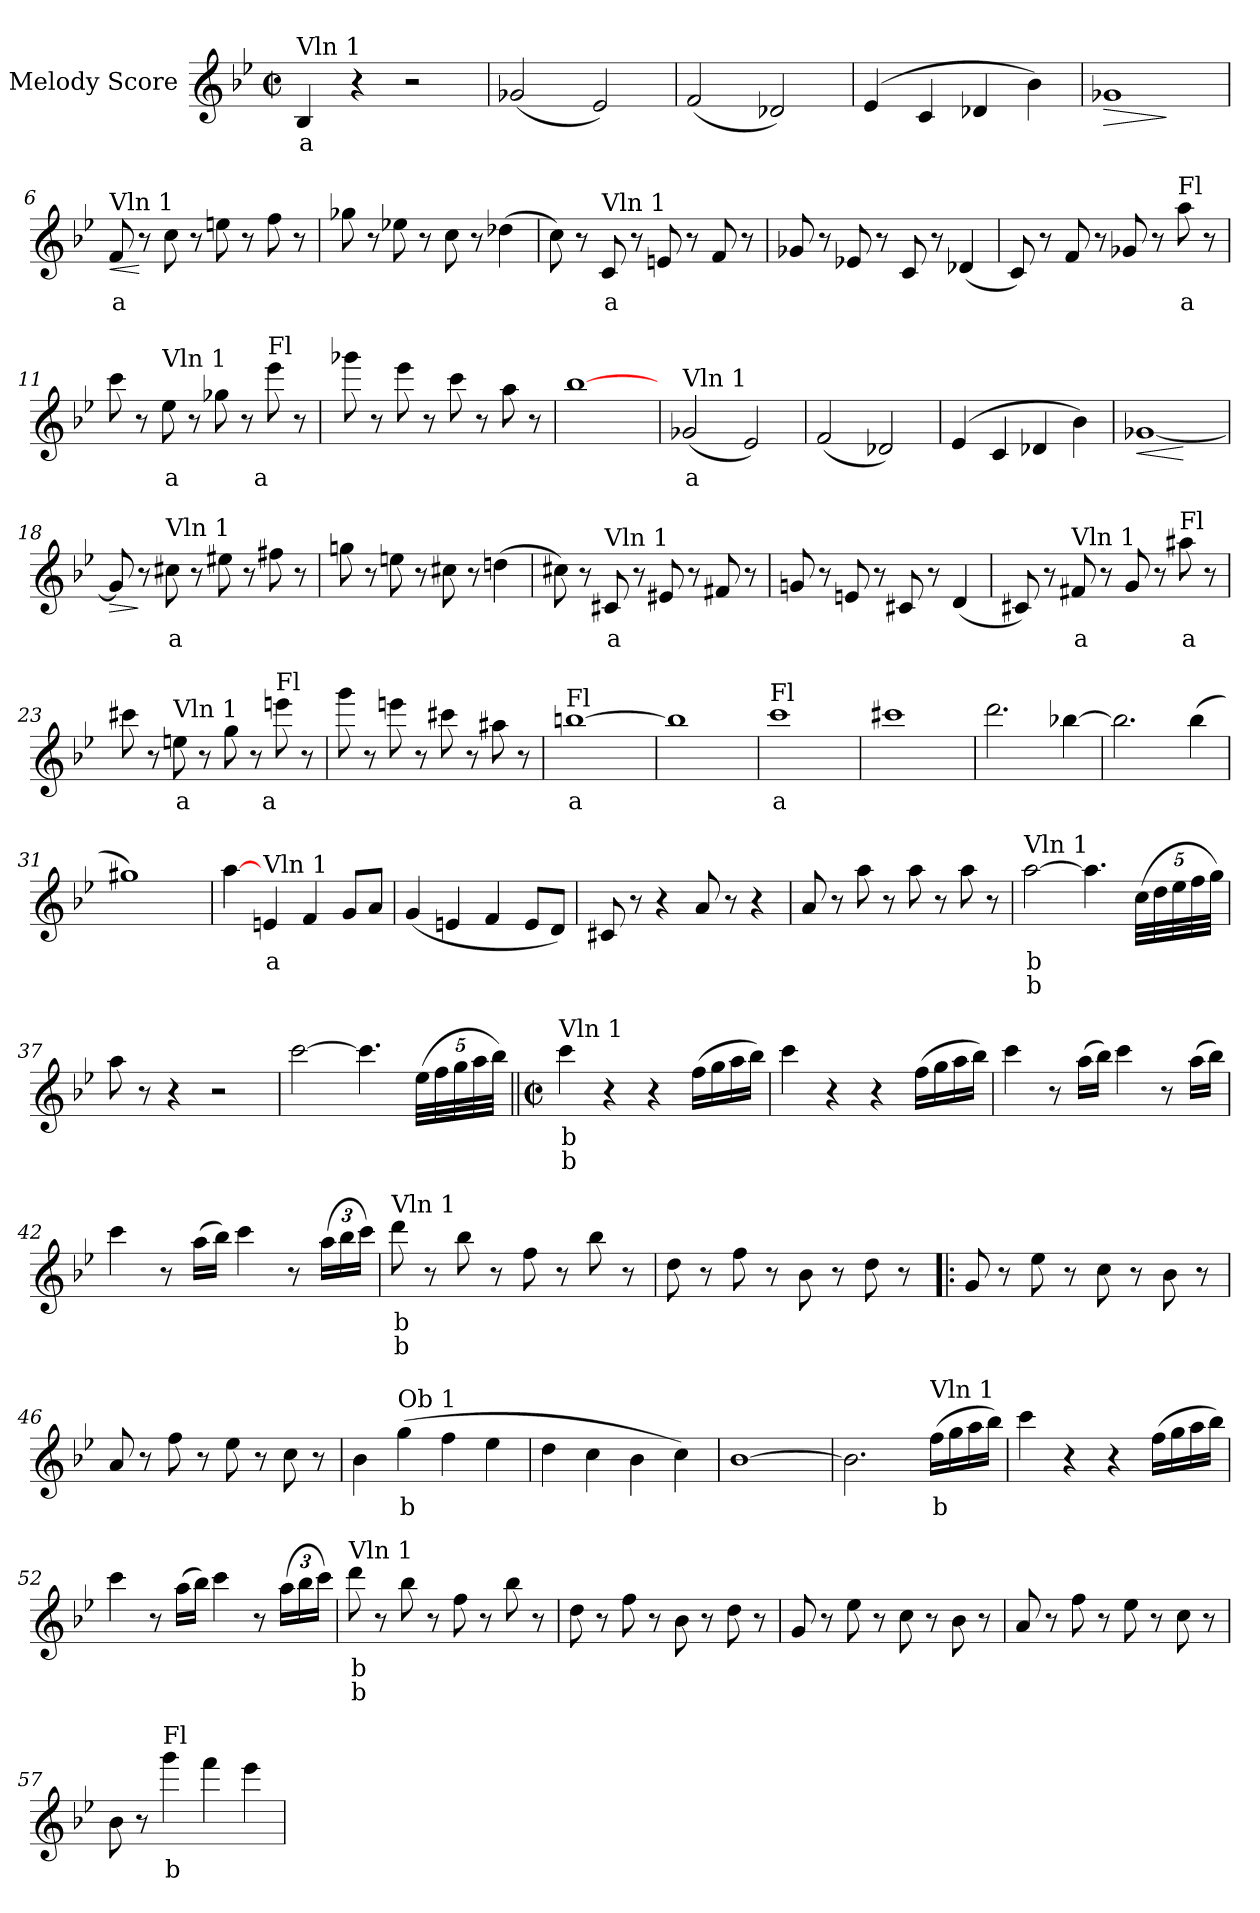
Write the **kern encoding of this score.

**kern	**text	**text	**dynam
*part1	*part1	*part1	*part1
*staff1	*staff1	*staff1	*staff1
*I"Melody Score	*	*	*
*k[b-e-]	*	*	*
*M2/2	*	*	*
*met(c|)	*	*	*
*MM66	*	*	*
=1	=1	=1	=1
!LO:TX:a:t=Vln 1	!	!	!
!	!LO:LY:b:color=#FF0000	!	!
4B-/	a	.	.
4r	.	.	.
2r	.	.	.
=2	=2	=2	=2
(2g-X/	.	.	.
2e-/)	.	.	.
=3	=3	=3	=3
(2f/	.	.	.
2d-X/)	.	.	.
=4	=4	=4	=4
(4e-/	.	.	.
4c/	.	.	.
4d-X/	.	.	.
4b-\)	.	.	.
=5	=5	=5	=5
!	!	!	!LO:HP:b
1g-X	.	.	>
.	.	.	]
=6	=6	=6	=6
!LO:TX:a:t=Vln 1	!	!	!
!	!LO:LY:b:color=#FF0000	!	!LO:HP:b
8f/	a	.	<
8r	.	.	[
8cc\	.	.	.
8r	.	.	.
8een\	.	.	.
8r	.	.	.
8ff\	.	.	.
8r	.	.	.
=7	=7	=7	=7
8gg-X\	.	.	.
8r	.	.	.
8ee-X\	.	.	.
8r	.	.	.
8cc\	.	.	.
8r	.	.	.
(4dd-X\	.	.	.
=8	=8	=8	=8
8cc\)	.	.	.
8r	.	.	.
!LO:TX:a:t=Vln 1	!	!	!
!	!LO:LY:b:color=#FF0000	!	!
8c/	a	.	.
8r	.	.	.
8en/	.	.	.
8r	.	.	.
8f/	.	.	.
8r	.	.	.
=9	=9	=9	=9
8g-X/	.	.	.
8r	.	.	.
8e-X/	.	.	.
8r	.	.	.
8c/	.	.	.
8r	.	.	.
(4d-X/	.	.	.
=10	=10	=10	=10
8c/)	.	.	.
8r	.	.	.
8f/	.	.	.
8r	.	.	.
8g-X/	.	.	.
8r	.	.	.
!LO:TX:a:t=Fl	!	!	!
!	!LO:LY:b:color=#FF0000	!	!
8aa\	a	.	.
8r	.	.	.
=11	=11	=11	=11
8ccc\	.	.	.
8r	.	.	.
!LO:TX:a:t=Vln 1	!	!	!
!	!LO:LY:b:color=#FF0000	!	!
8ee-\	a	.	.
8r	.	.	.
8gg-X\	.	.	.
8r	.	.	.
!LO:TX:a:t=Fl	!	!	!
!	!LO:LY:b:color=#FF0000	!	!
8eee-\	a	.	.
8r	.	.	.
=12	=12	=12	=12
8ggg-X\	.	.	.
8r	.	.	.
8eee-\	.	.	.
8r	.	.	.
8ccc\	.	.	.
8r	.	.	.
8aa\	.	.	.
8r	.	.	.
=13	=13	=13	=13
[1bb-	.	.	.
=14	=14	=14	=14
!LO:TX:a:t=Vln 1	!	!	!
!	!LO:LY:b:color=#FF0000	!	!
(2g-X/	a	.	.
2e-/)	.	.	.
=15	=15	=15	=15
(2f/	.	.	.
2d-X/)	.	.	.
=16	=16	=16	=16
(4e-/	.	.	.
4c/	.	.	.
4d-X/	.	.	.
4b-\)	.	.	.
=17	=17	=17	=17
!	!	!	!LO:HP:b
[1g-X	.	.	<
.	.	.	[
=18	=18	=18	=18
!	!	!	!LO:HP:b
8g-/]	.	.	>
8r	.	.	]
!LO:TX:a:t=Vln 1	!	!	!
!	!LO:LY:b:color=#FF0000	!	!
8cc#X\	a	.	.
8r	.	.	.
8ee#X\	.	.	.
8r	.	.	.
8ff#X\	.	.	.
8r	.	.	.
=19	=19	=19	=19
8ggn\	.	.	.
8r	.	.	.
8een\	.	.	.
8r	.	.	.
8cc#X\	.	.	.
8r	.	.	.
(4ddn\	.	.	.
=20	=20	=20	=20
8cc#X\)	.	.	.
8r	.	.	.
!LO:TX:a:t=Vln 1	!	!	!
!	!LO:LY:b:color=#FF0000	!	!
8c#X/	a	.	.
8r	.	.	.
8e#X/	.	.	.
8r	.	.	.
8f#X/	.	.	.
8r	.	.	.
=21	=21	=21	=21
8gn/	.	.	.
8r	.	.	.
8en/	.	.	.
8r	.	.	.
8c#X/	.	.	.
8r	.	.	.
(4d/	.	.	.
=22	=22	=22	=22
8c#X/)	.	.	.
8r	.	.	.
!LO:TX:a:t=Vln 1	!	!	!
!	!LO:LY:b:color=#FF0000	!	!
8f#X/	a	.	.
8r	.	.	.
8g/	.	.	.
8r	.	.	.
!LO:TX:a:t=Fl	!	!	!
!	!LO:LY:b:color=#FF0000	!	!
8aa#X\	a	.	.
8r	.	.	.
=23	=23	=23	=23
8ccc#X\	.	.	.
8r	.	.	.
!LO:TX:a:t=Vln 1	!	!	!
!	!LO:LY:b:color=#FF0000	!	!
8een\	a	.	.
8r	.	.	.
8gg\	.	.	.
8r	.	.	.
!LO:TX:a:t=Fl	!	!	!
!	!LO:LY:b:color=#FF0000	!	!
8eeen\	a	.	.
8r	.	.	.
=24	=24	=24	=24
8ggg\	.	.	.
8r	.	.	.
8eeen\	.	.	.
8r	.	.	.
8ccc#X\	.	.	.
8r	.	.	.
8aa#X\	.	.	.
8r	.	.	.
=25	=25	=25	=25
!LO:TX:a:t=Fl	!	!	!
!	!LO:LY:b:color=#FF0000	!	!
[1bbn	a	.	.
=26	=26	=26	=26
1bb]	.	.	.
=27	=27	=27	=27
!LO:TX:a:t=Fl	!	!	!
!	!LO:LY:b:color=#FF0000	!	!
1ccc	a	.	.
=28	=28	=28	=28
1ccc#X	.	.	.
=29	=29	=29	=29
2.ddd\	.	.	.
[4bb-X\	.	.	.
=30	=30	=30	=30
2.bb-\]	.	.	.
(4bb-\	.	.	.
=31	=31	=31	=31
1gg#X)	.	.	.
=32	=32	=32	=32
[4aa	.	.	.
!LO:TX:a:t=Vln 1	!	!	!
!	!LO:LY:b:color=#FF0000	!	!
4en/	a	.	.
4f/	.	.	.
8g/L	.	.	.
8a/J	.	.	.
=33	=33	=33	=33
(4g/	.	.	.
4en/	.	.	.
4f/	.	.	.
8e/L	.	.	.
8d/J)	.	.	.
=34	=34	=34	=34
8c#X/	.	.	.
8r	.	.	.
4r	.	.	.
8a/	.	.	.
8r	.	.	.
4r	.	.	.
=35	=35	=35	=35
8a/	.	.	.
8r	.	.	.
8aa\	.	.	.
8r	.	.	.
8aa\	.	.	.
8r	.	.	.
8aa\	.	.	.
8r	.	.	.
=36	=36	=36	=36
!LO:TX:a:t=Vln 1	!	!	!
!	!LO:LY:color=#FF0000	!LO:LY:color=#FF0000	!
[2aa\	b	b	.
4.aa\]	.	.	.
*Xbrackettup	*	*	*
(40cc\LLL	.	.	.
40dd\	.	.	.
40ee-\	.	.	.
40ff\	.	.	.
40gg\JJJ)	.	.	.
=37	=37	=37	=37
8aa\	.	.	.
8r	.	.	.
4r	.	.	.
2r	.	.	.
=38	=38	=38	=38
[2ccc\	.	.	.
4.ccc\]	.	.	.
(40ee-\LLL	.	.	.
40ff\	.	.	.
40gg\	.	.	.
40aa\	.	.	.
40bb-\JJJ)	.	.	.
=39||	=39||	=39||	=39||
*M2/2	*	*	*
*met(c|)	*	*	*
*MM160	*	*	*
!LO:TX:a:t=Vln 1	!	!	!
!	!LO:LY:color=#FF0000	!LO:LY:color=#FF0000	!
4ccc\	b	b	.
4r	.	.	.
4r	.	.	.
(16ff\LL	.	.	.
16gg\	.	.	.
16aa\	.	.	.
16bb-\JJ)	.	.	.
=40	=40	=40	=40
4ccc\	.	.	.
4r	.	.	.
4r	.	.	.
(16ff\LL	.	.	.
16gg\	.	.	.
16aa\	.	.	.
16bb-\JJ)	.	.	.
=41	=41	=41	=41
4ccc\	.	.	.
8r	.	.	.
(16aa\LL	.	.	.
16bb-\JJ)	.	.	.
4ccc\	.	.	.
8r	.	.	.
(16aa\LL	.	.	.
16bb-\JJ)	.	.	.
=42	=42	=42	=42
4ccc\	.	.	.
8r	.	.	.
(16aa\LL	.	.	.
16bb-\JJ)	.	.	.
4ccc\	.	.	.
8r	.	.	.
(24aa\LL	.	.	.
24bb-\	.	.	.
24ccc\JJ)	.	.	.
=43	=43	=43	=43
!LO:TX:a:t=Vln 1	!	!	!
!	!LO:LY:color=#FF0000	!LO:LY:color=#FF0000	!
8ddd\	b	b	.
8r	.	.	.
8bb-\	.	.	.
8r	.	.	.
8ff\	.	.	.
8r	.	.	.
8bb-\	.	.	.
8r	.	.	.
=44	=44	=44	=44
8dd\	.	.	.
8r	.	.	.
8ff\	.	.	.
8r	.	.	.
8b-\	.	.	.
8r	.	.	.
8dd\	.	.	.
8r	.	.	.
=45!|:	=45!|:	=45!|:	=45!|:
8g/	.	.	.
8r	.	.	.
8ee-\	.	.	.
8r	.	.	.
8cc\	.	.	.
8r	.	.	.
8b-\	.	.	.
8r	.	.	.
=46	=46	=46	=46
8a/	.	.	.
8r	.	.	.
8ff\	.	.	.
8r	.	.	.
8ee-\	.	.	.
8r	.	.	.
8cc\	.	.	.
8r	.	.	.
=47	=47	=47	=47
4b-\	.	.	.
!LO:TX:a:t=Ob 1	!	!	!
!	!LO:LY:b:color=#FF0000	!	!
(4gg\	b	.	.
4ff\	.	.	.
4ee-\	.	.	.
=48	=48	=48	=48
4dd\	.	.	.
4cc\	.	.	.
4b-\	.	.	.
4cc\)	.	.	.
=49	=49	=49	=49
[1b-	.	.	.
=50	=50	=50	=50
2.b-]	.	.	.
!LO:TX:a:t=Vln 1	!	!	!
!	!LO:LY:b:color=#FF0000	!	!
(16ff\LL	b	.	.
16gg\	.	.	.
16aa\	.	.	.
16bb-\JJ)	.	.	.
=51	=51	=51	=51
4ccc\	.	.	.
4r	.	.	.
4r	.	.	.
(16ff\LL	.	.	.
16gg\	.	.	.
16aa\	.	.	.
16bb-\JJ)	.	.	.
=52	=52	=52	=52
4ccc\	.	.	.
8r	.	.	.
(16aa\LL	.	.	.
16bb-\JJ)	.	.	.
4ccc\	.	.	.
8r	.	.	.
(24aa\LL	.	.	.
24bb-\	.	.	.
24ccc\JJ)	.	.	.
=53	=53	=53	=53
!LO:TX:a:t=Vln 1	!	!	!
!	!LO:LY:color=#FF0000	!LO:LY:color=#FF0000	!
8ddd\	b	b	.
8r	.	.	.
8bb-\	.	.	.
8r	.	.	.
8ff\	.	.	.
8r	.	.	.
8bb-\	.	.	.
8r	.	.	.
=54	=54	=54	=54
8dd\	.	.	.
8r	.	.	.
8ff\	.	.	.
8r	.	.	.
8b-\	.	.	.
8r	.	.	.
8dd\	.	.	.
8r	.	.	.
=55	=55	=55	=55
8g/	.	.	.
8r	.	.	.
8ee-\	.	.	.
8r	.	.	.
8cc\	.	.	.
8r	.	.	.
8b-\	.	.	.
8r	.	.	.
=56	=56	=56	=56
8a/	.	.	.
8r	.	.	.
8ff\	.	.	.
8r	.	.	.
8ee-\	.	.	.
8r	.	.	.
8cc\	.	.	.
8r	.	.	.
=57	=57	=57	=57
8b-\	.	.	.
8r	.	.	.
!LO:TX:a:t=Fl	!	!	!
!	!LO:LY:b:color=#FF0000	!	!
4ggg\	b	.	.
4fff\	.	.	.
4eee-\	.	.	.
=	=	=	=
*-	*-	*-	*-
